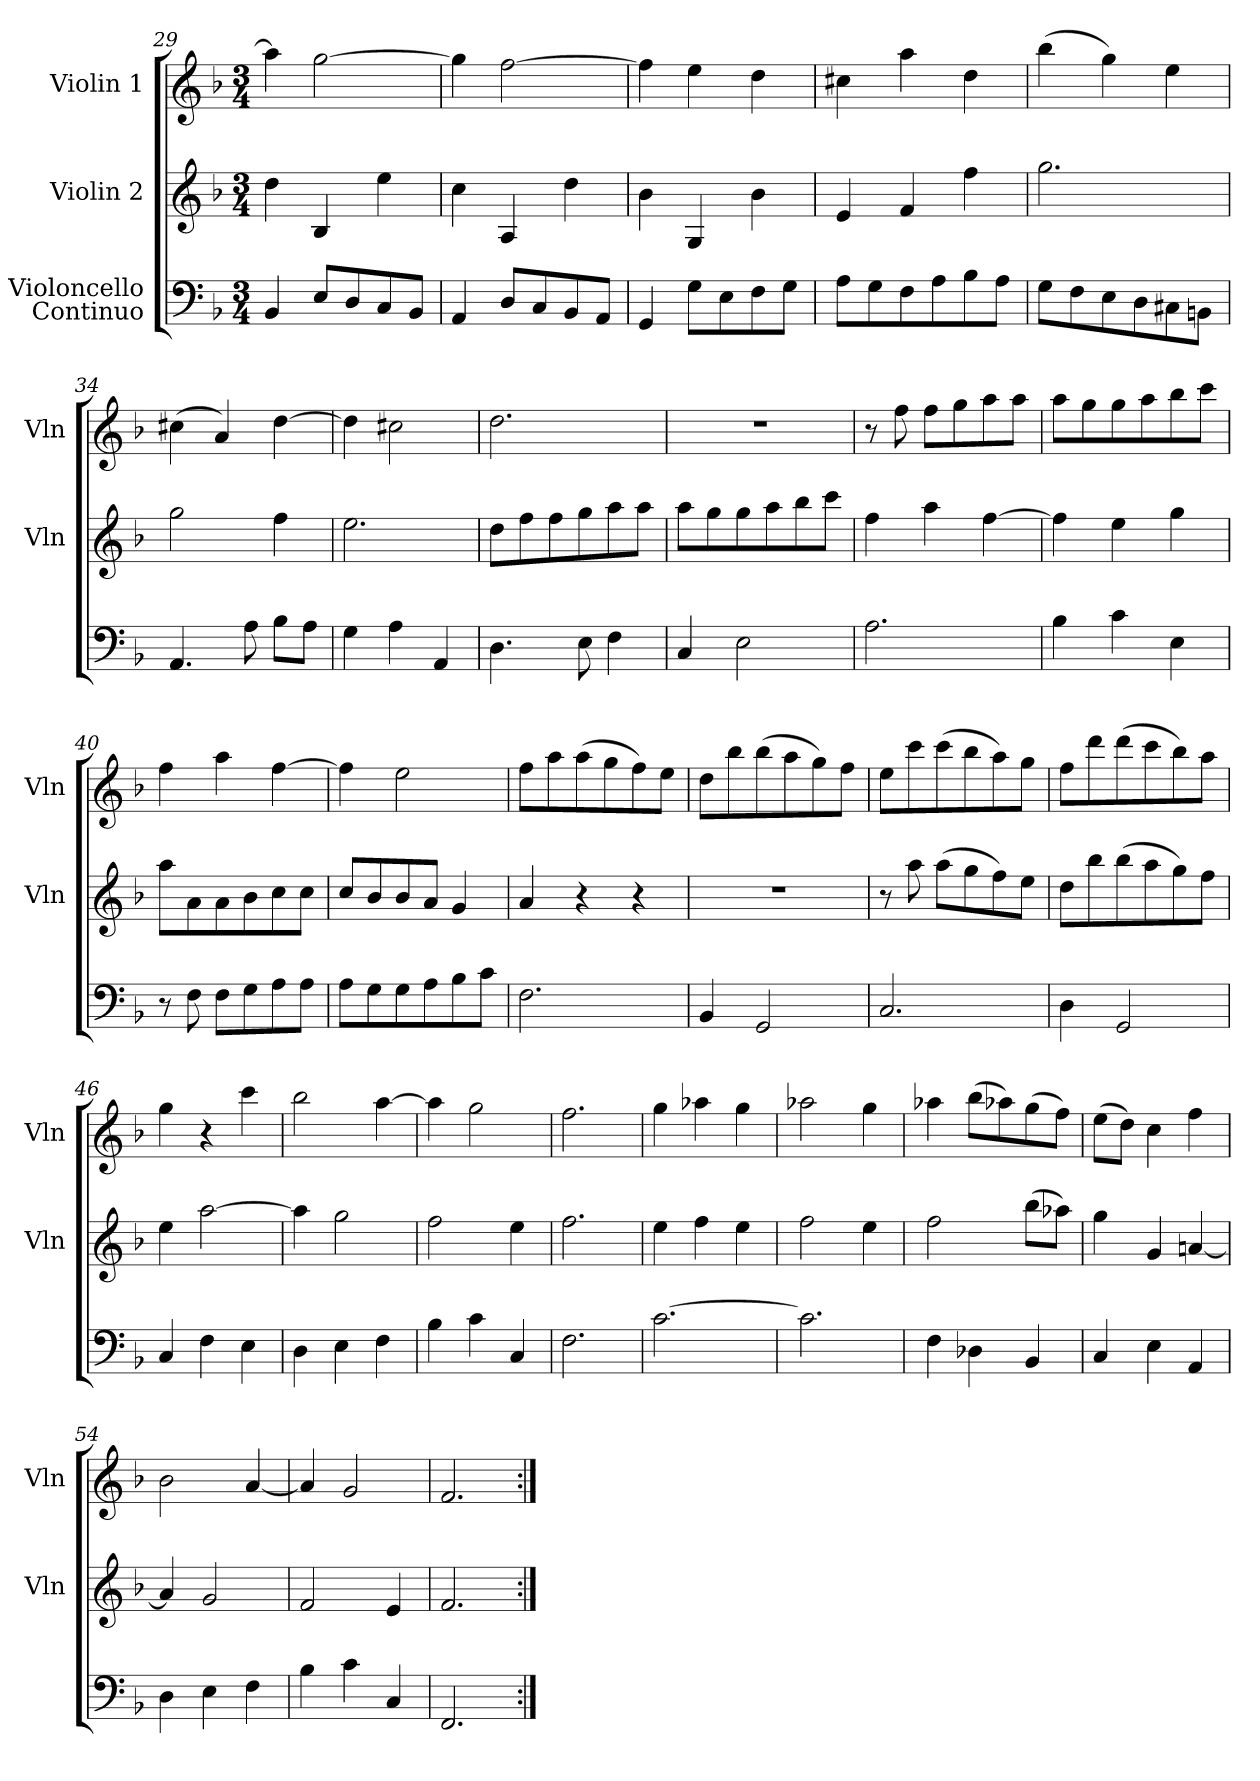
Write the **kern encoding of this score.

**kern	**kern	**kern
*part3	*part2	*part1
*staff3	*staff2	*staff1
*I"Violoncello\nContinuo	*I"Violin 2	*I"Violin 1
*	*I'Vln	*I'Vln
*clefF4	*clefG2	*clefG2
*k[b-]	*k[b-]	*k[b-]
*F:	*F:	*F:
*M3/4	*M3/4	*M3/4
=29	=29	=29
4BB-/	4dd\	4aa\]
8E/L	4B-/	[2gg\
8D/	.	.
8C/	4ee\	.
8BB-/J	.	.
=30	=30	=30
4AA/	4cc\	4gg\]
8D/L	4A/	[2ff\
8C/	.	.
8BB-/	4dd\	.
8AA/J	.	.
=31	=31	=31
4GG/	4b-\	4ff\]
8G\L	4G/	4ee\
8E\	.	.
8F\	4b-\	4dd\
8G\J	.	.
=32	=32	=32
8A\L	4e/	4cc#X\
8G\	.	.
8F\	4f/	4aa\
8A\	.	.
8B-\	4ff\	4dd\
8A\J	.	.
=33	=33	=33
8G\L	2.gg\	(4bb-\
8F\	.	.
8E\	.	4gg\)
8D\	.	.
8C#X\	.	4ee\
8BBn\J	.	.
=34	=34	=34
4.AA/	2gg\	(4cc#X\
.	.	4a/)
8A\	.	.
8B-\L	4ff\	[4dd\
8A\J	.	.
=35	=35	=35
4G\	2.ee\	4dd\]
4A\	.	2cc#X\
4AA/	.	.
=36	=36	=36
4.D\	8dd\L	2.dd\
.	8ff\	.
.	8ff\	.
8E\	8gg\	.
4F\	8aa\	.
.	8aa\J	.
=37	=37	=37
4C/	8aa\L	2.r
.	8gg\	.
2E\	8gg\	.
.	8aa\	.
.	8bb-\	.
.	8ccc\J	.
=38	=38	=38
2.A\	4ff\	8r
.	.	8ff\
.	4aa\	8ff\L
.	.	8gg\
.	[4ff\	8aa\
.	.	8aa\J
=39	=39	=39
4B-\	4ff\]	8aa\L
.	.	8gg\
4c\	4ee\	8gg\
.	.	8aa\
4E\	4gg\	8bb-\
.	.	8ccc\J
=40	=40	=40
8r	8aa\L	4ff\
8F\	8a\	.
8F\L	8a\	4aa\
8G\	8b-\	.
8A\	8cc\	[4ff\
8A\J	8cc\J	.
=41	=41	=41
8A\L	8cc/L	4ff\]
8G\	8b-/	.
8G\	8b-/	2ee\
8A\	8a/J	.
8B-\	4g/	.
8c\J	.	.
=42	=42	=42
2.F\	4a/	8ff\L
.	.	8aa\
.	4r	(8aa\
.	.	8gg\
.	4r	8ff\)
.	.	8ee\J
=43	=43	=43
4BB-/	2.r	8dd\L
.	.	8bb-\
2GG/	.	(8bb-\
.	.	8aa\
.	.	8gg\)
.	.	8ff\J
=44	=44	=44
2.C/	8r	8ee\L
.	8aa\	8ccc\
.	(8aa\L	(8ccc\
.	8gg\	8bb-\
.	8ff\)	8aa\)
.	8ee\J	8gg\J
=45	=45	=45
4D\	8dd\L	8ff\L
.	8bb-\	8ddd\
2GG/	(8bb-\	(8ddd\
.	8aa\	8ccc\
.	8gg\)	8bb-\)
.	8ff\J	8aa\J
=46	=46	=46
4C/	4ee\	4gg\
4F\	[2aa\	4r
4E\	.	4ccc\
=47	=47	=47
4D\	4aa\]	2bb-\
4E\	2gg\	.
4F\	.	[4aa\
=48	=48	=48
4B-\	2ff\	4aa\]
4c\	.	2gg\
4C/	4ee\	.
=49	=49	=49
2.F\	2.ff\	2.ff\
=50	=50	=50
[2.c\	4ee\	4gg\
.	4ff\	4aa-X\
.	4ee\	4gg\
=51	=51	=51
2.c\]	2ff\	2aa-X\
.	4ee\	4gg\
=52	=52	=52
4F\	2ff\	4aa-X\
4D-X\	.	(8bb-\L
.	.	8aa-X\)
4BB-/	(8bb-\L	(8gg\
.	8aa-X\J)	8ff\J)
=53	=53	=53
4C/	4gg\	(8ee\L
.	.	8dd\J)
4E\	4g/	4cc\
4AA/	[4an/	4ff\
=54	=54	=54
4D\	4a/]	2b-\
4E\	2g/	.
4F\	.	[4a/
=55	=55	=55
4B-\	2f/	4a/]
4c\	.	2g/
4C/	4e/	.
=56	=56	=56
2.FF/	2.f/	2.f/
=:|!	=:|!	=:|!
*-	*-	*-
